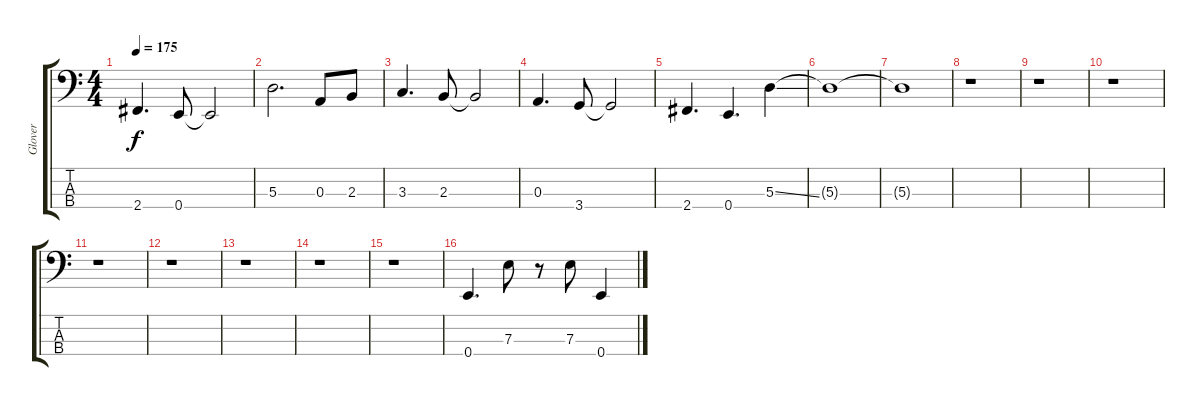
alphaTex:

\track ("Glover" "Glover") {instrument electricbasspick}
\staff {score tabs}
\tuning (G2 D2 A1 E1) {hide}
\ts (4 4)
\tempo 175
\clef f4
\ks c
2.4.4{d dy f} 0.4.8 0.4{t}.2 |
5.3.2{d} 0.3.8 2.3.8 |
3.3.4{d} 2.3.8 2.3{t}.2 |
0.3.4{d} 3.4.8 3.4{t}.2 |
2.4.4{d} 0.4.4{d} 5.3{ss}.4 |
5.3{t}.1 |
5.3{t}.1 |
r.1 |
r.1 |
r.1 |
r.1 |
r.1 |
r.1 |
r.1 |
r.1 |
0.4.4{d} 7.3.8 r.8 7.3.8 0.4.4
